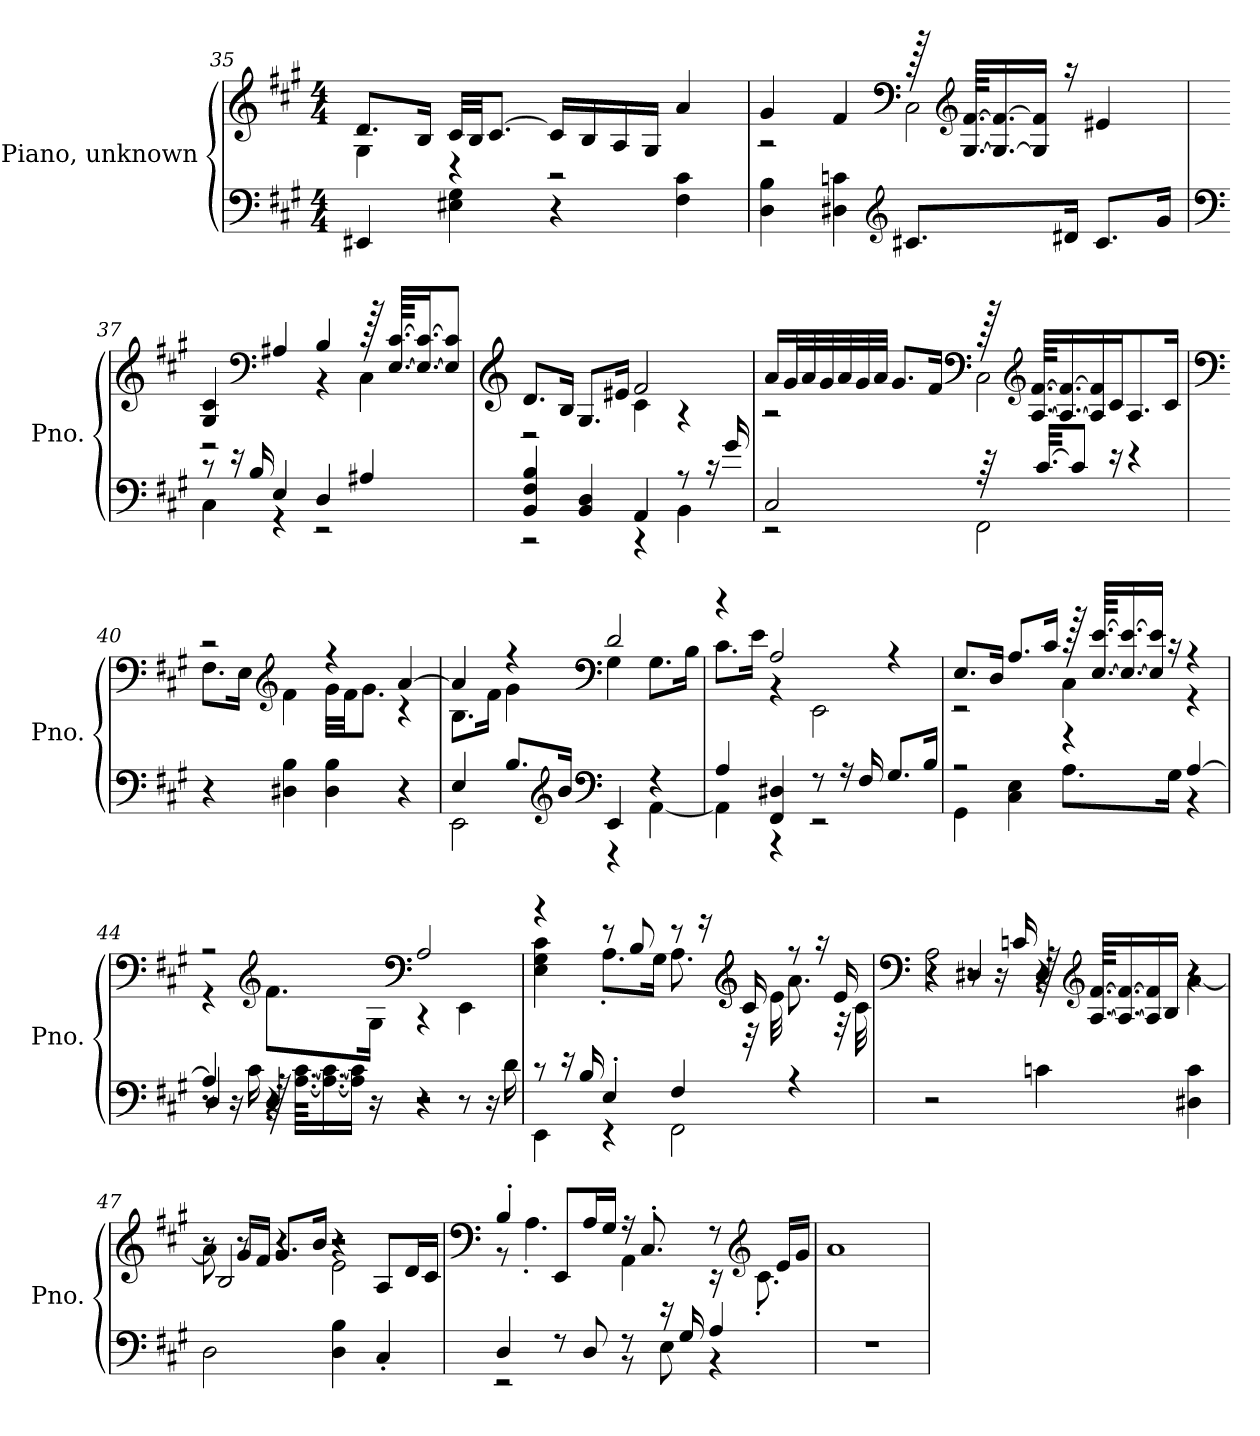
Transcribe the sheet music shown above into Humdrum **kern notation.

**kern	**kern
*part1	*part1
*staff2	*staff1
*I"Piano, unknown	*
*I'Pno.	*
!!LO:LB:g=z
*clefF4	*clefG2
*k[f#c#g#]	*k[f#c#g#]
*M4/4	*M4/4
=35	=35
*	*^
4EE#X/	8.d/L	4G#\
.	16B/Jk	.
4E#X\ 4G#\	32c#/LLL	4r
.	32B/JJ	.
.	[8.c#/J	.
4r	16c#/LL]	2r
.	16B/	.
.	16A/	.
.	16G#/JJ	.
4F#\ 4c#\	4a/	.
=36	=36	=36
4D\ 4B\	4g#/	2r
4D#X\ 4cn\	4f#/	.
*clefG2	*clefF4	*
8.c#X/L	128r	2C#\
*	*clefG2	*
.	[64.G#/ [64.f#/KKLL	.
.	16.G#/_ 16.f#/_	.
.	16G#/] 16f#/]JJ	.
16d#X/Jk	16r	.
8.c#/L	4e#X/	.
16g#/Jk	.	.
!!LO:LB:g=z	!!
=37	=37	=37
*clefF4	*	*
*^	*	*
8r	4C#\	4G#/ 4c#/	2r
16r	.	.	.
16B/	.	.	.
*	*	*clefF4	*
4E/	4r	4A#X/	.
4D/	2r	4B/	4r
4A#X/	.	128r	4C#\
.	.	[64.E/ [64.c#/KKLL	.
.	.	16.E/_ 16.c#/_J	.
.	.	8E/] 8c#/]J	.
=38	=38	=38	=38
*	*	*clefG2	*
4BB/ 4F#/ 4B/	2r	8.d/L	2r
.	.	16B/Jk	.
4BB/ 4D/	.	8.G#/L	.
.	.	16e#X/Jk	.
4AA/	4r	2f#/	4c#\
8r	4BB\	.	4r
16r	.	.	.
16g#/	.	.	.
!!LO:LB:g=z	!!
=39	=39	=39	=39
2C#/	2r	16a/LL	2r
.	.	32g#/L	.
.	.	32a/	.
.	.	32g#/	.
.	.	32a/	.
.	.	32g#/	.
.	.	32a/JJJ	.
.	.	8.g#/L	.
.	.	16f#/Jk	.
*	*	*clefF4	*
64r	2FF#\	128r	2C#\
*	*	*clefG2	*
.	.	[64.A/ [64.f#/KKLL	.
[32.c#/KKL	.	.	.
.	.	16.A/_ 16.f#/_	.
8c#/J]	.	.	.
.	.	16A/] 16f#/]	.
16r	.	16c#/J	.
4r	.	8.A/	.
.	.	16c#/Jk	.
*v	*v	*	*
=40	=40	=40
*	*clefF4	*
4r	2r	8.F#\L
.	.	16E\Jk
*	*clefG2	*
4D#X\ 4B\	.	4f#\
4D#\ 4B\	4r	32g#\LLL
.	.	32f#\JJ
.	.	8.g#\J
4r	[4a/	4r
!!LO:PB:g=z	!!
=41	=41	=41
*^	*	*
4E/	2EE\	4a/]	8.B\L
.	.	.	16f#\Jk
8.B/L	.	4r	4g#\
*clefG2	*	*	*
16b/Jk	.	.	.
*clefF4	*	*clefF4	*
4EE/	4r	2d/	4G#\
4r	[4AA\	.	8.G#\L
.	.	.	16B\Jk
=42	=42	=42	=42
4A/	4AA\]	4r	8.c#\L
.	.	.	16e\Jk
4FF#/ 4D#X/	4r	2A/	4r
8r	2r	.	2EE\
16r	.	.	.
16F#/	.	.	.
8.G#/L	.	4r	.
16B/Jk	.	.	.
=43	=43	=43	=43
2r	4GG#\	8.E/L	2r
.	.	16D/Jk	.
.	4C#\ 4E\	8.A/L	.
.	.	16c#/Jk	.
4r	8.A\L	128r	4C#\
.	.	[64.E/ [64.e/KKLL	.
.	.	16.E/_ 16.e/_	.
.	.	16E/] 16e/]JJ	.
.	16G#\Jk	16r	.
[4A/	4r	4r	4r
!!LO:LB:g=z	!!
=44	=44	=44	=44
*	*^	*	*
4A/]	8r	4D/	2r	4r
.	16r	.	.	.
.	16c#\	.	.	.
*	*	*	*clefG2	*
4r	128r	4D/	.	8.f#\L
.	[64.A\ [64.c#\KKLL	.	.	.
.	16.A\_ 16.c#\_	.	.	.
.	16A\] 16c#\]JJ	.	.	.
.	16r	.	.	16G#\Jk
*	*	*	*clefF4	*
2r	4r	2r	2A/	4r
.	8r	.	.	4EE\
.	16r	.	.	.
.	16d\	.	.	.
*	*v	*v	*	*
=45	=45	=45	=45
8r	4EE\	4r	4E\ 4G#\ 4c#\
16r	.	.	.
16B/	.	.	.
4E'/	4r	8r	8.A'\L
.	.	8B/	.
.	.	.	16G#\Jk
4F#/	2FF#\	8r	8.A\
.	.	16r	.
*	*	*clefG2	*
.	.	16c#/	32r
.	.	.	32e\
4r	.	8r	8.a\
.	.	16r	.
.	.	16e/	32r
.	.	.	32c#\
*v	*v	*	*
*	*v	*v
!!LO:LB:g=z
=46	=46
*	*clefF4
*	*^
*	*	*^
2r	4r	2A\	4r
.	8r	.	4D#X/
.	16r	.	.
.	16cn/	.	.
4cn\	128r	4r	4D#/
*	*clefG2	*	*
.	[64.A/ [64.f#/KKLL	.	.
.	16.A/_ 16.f#/_	.	.
.	16A/] 16f#/]	.	.
.	16B/JJ	.	.
4D#X\ 4c\	4r	[4a\	4r
=47	=47	=47	=47
2D\	8r	8a\]	2B/
.	16g#/LL	8r	.
.	16f#/JJ	.	.
.	8.g#/L	4r	.
.	16b/Jk	.	.
4D\ 4B\	4r	2e\	2r
4C#'/	8A/L	.	.
.	16d/L	.	.
.	16c#/JJ	.	.
*	*v	*v	*v
=48	=48
*	*clefF4
*^	*^
4D/	2r	4B'/	8r
.	.	.	4.A'\
8r	.	8EE/L	.
8D/	.	16A/L	.
.	.	16G#/JJ	.
8r	8r	16r	4AA\
.	.	8.C#'/	.
16r	8E\	.	.
16G#/	.	.	.
4A/	4r	8r	16r
*	*	*clefG2	*
.	.	.	8.c#'\
.	.	16e/LL	.
.	.	16g#/JJ	.
*v	*v	*	*
*	*v	*v
!!LO:LB:g=z
=49	=49
1r	1a
=	=
*-	*-
